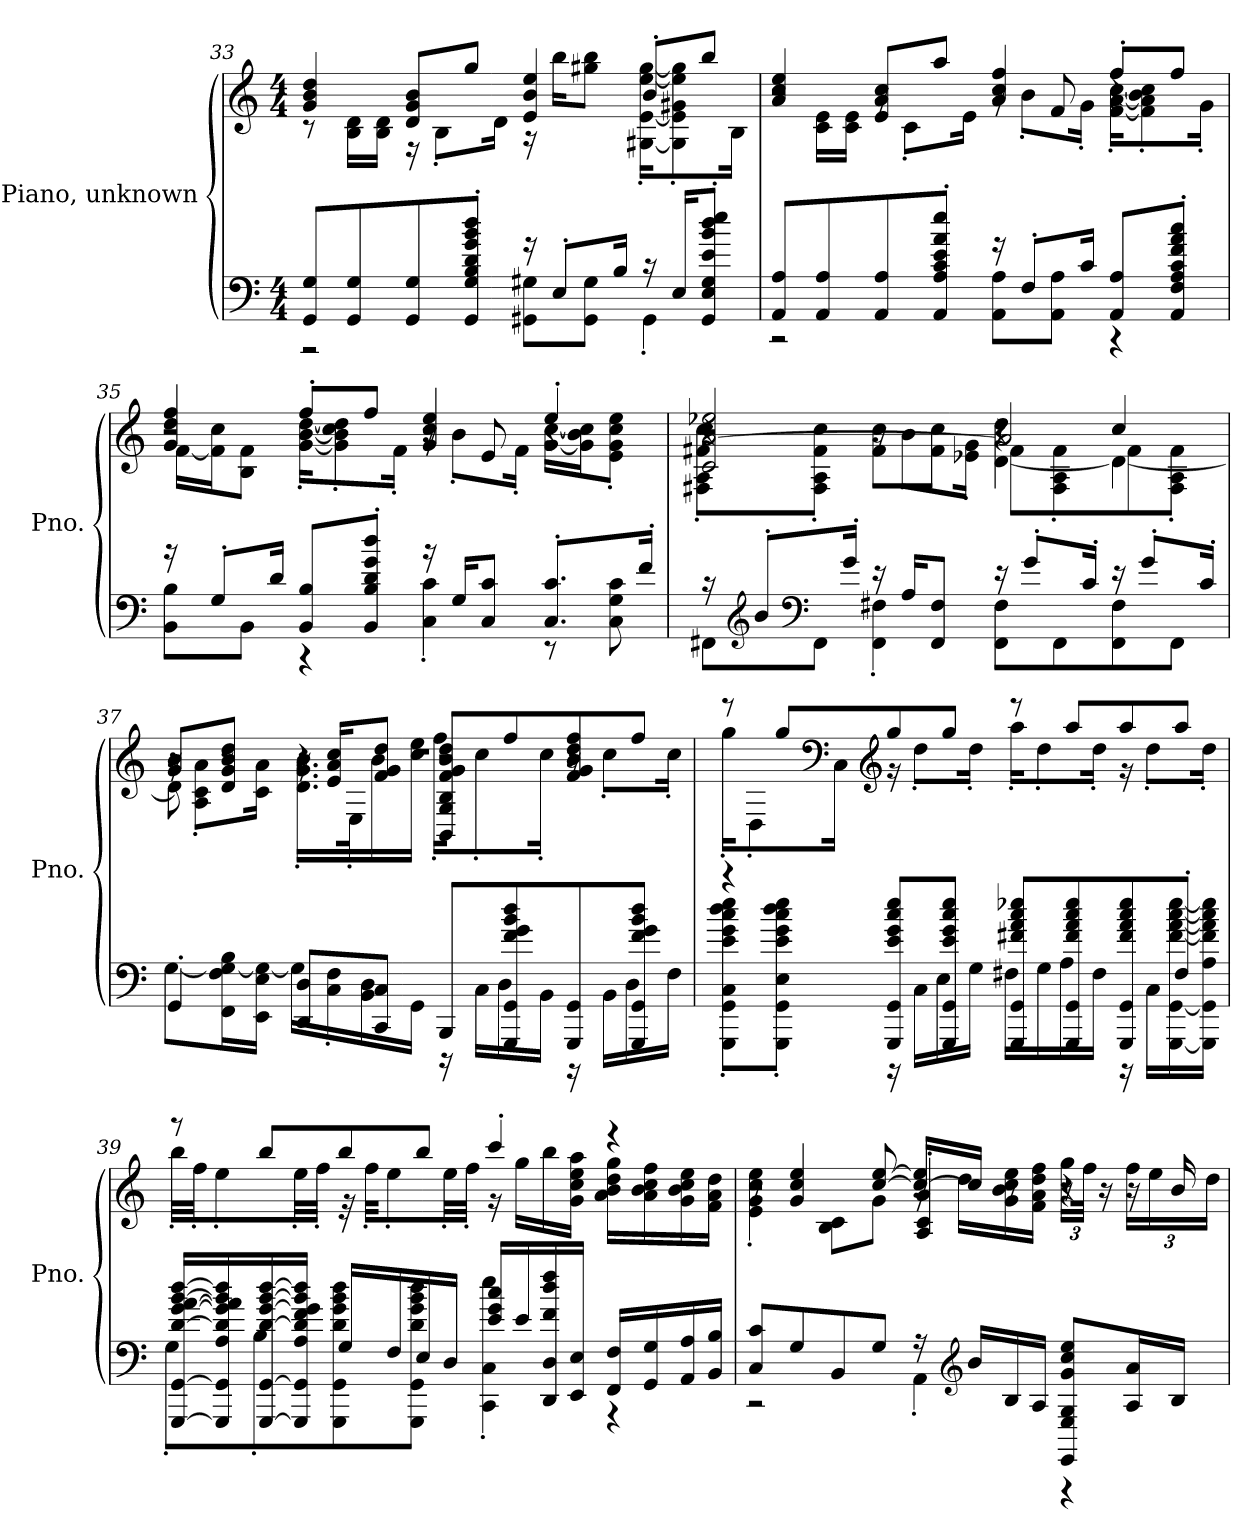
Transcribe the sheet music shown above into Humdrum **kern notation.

**kern	**kern
*part1	*part1
*staff2	*staff1
*I"Piano, unknown	*
*I'Pno.	*
!!LO:PB:g=z
*clefF4	*clefG2
*k[]	*k[]
*M4/4	*M4/4
=33	=33
*^	*^
8GG/ 8G/L	2r	4g/ 4b/ 4dd/	8r
8GG/ 8G/	.	.	16B\ 16d\LL
.	.	.	16B\ 16d\JJ
8GG/ 8G/	.	8d/ 8g/ 8b/L	16r
.	.	.	8B'\L
8GG/' 8G/' 8B/' 8d/' 8g/' 8b/' 8dd/'J	.	8gg/J	.
.	.	.	16d\Jk
16r	8GG#X\ 8G#X\L	4e/ 4b/ 4ee/	16r
8E'/L	.	.	16bb\KL
.	8GG#\ 8G#\J	.	8gg#X\ 8bb\J
16B/Jk	.	.	.
16r	4GG#'\	8b'/L	[16G#X\' [16e\' [16ee\' [16gg#\'KL
16E/KL	.	.	8G#\]' 8e\]' 8g#X\' 8ee\]' 8gg#\]'
8GG#/' 8E/' 8G#/' 8e/' 8b/' 8dd/' 8ee/'J	.	8bb/J	.
.	.	.	16B\Jk
=34	=34	=34	=34
*	*	*	*^
8AA/ 8A/L	2r	4a/ 4cc/ 4ee/	8r	2r
8AA/ 8A/	.	.	16c\ 16e\LL	.
.	.	.	16c\ 16e\JJ	.
8AA/ 8A/	.	8e/ 8a/ 8cc/L	16r	.
.	.	.	8c'\L	.
8AA/' 8A/' 8c/' 8e/' 8a/' 8ee/'J	.	8aa/J	.	.
.	.	.	16e\Jk	.
16r	8AA\ 8A\L	4a/ 4cc/ 4ff/	16r	8r
8F'/L	.	.	8b'\L	.
.	8AA\ 8A\J	.	.	8f/
16c/Jk	.	.	16g'\Jk	.
8AA/ 8A/L	4r	8ff'/L	[16f\' [16a\' [16cc\'KL	4r
.	.	.	8f\]' 8a\]' 8b\' 8cc\]'	.
8AA/' 8F/' 8A/' 8c/' 8f/' 8a/' 8cc/'J	.	8ff/J	.	.
.	.	.	16g'\Jk	.
!!LO:LB:g=z	!!	!!
=35	=35	=35	=35	=35
16r	8BB\ 8B\L	4g/ 4dd/ 4ff/	[16f\LL	2r
8G'/L	.	.	16f\] 16cc\J	.
.	8BB\J	.	8B\ 8f\J	.
16d/Jk	.	.	.	.
8BB/ 8B/L	4r	8ff'/L	[16g\' [16b\' [16dd\'KL	.
.	.	.	8g\]' 8b\]' 8cc\' 8dd\]'	.
8BB/' 8B/' 8d/' 8g/' 8dd/'J	.	8ff/J	.	.
.	.	.	16f'\Jk	.
16r	4C\' 4c\'	4g/ 4cc/ 4ee/	16r	8r
16G/KL	.	.	8b'\L	.
8C/ 8c/J	.	.	.	8e/
.	.	.	16f'\Jk	.
8.C/' 8.c/'L	8r	4ee'/	[16g\ [16cc\LL	4r
.	.	.	16g\] 16b\ 16cc\]J	.
.	8C\ 8G\ 8c\	.	8e\' 8g\' 8cc\' 8ee\'J	.
16f'/Jk	.	.	.	.
=36	=36	=36	=36	=36
*	*	*	*	*^
16r	8FF#X\L	2r	4r	2c/ [2a/ 2ee-X/	8F#X\' 8A\' 8f#X\' 8cc\'L
*clefG2	*	*	*	*	*
8b'/L	.	.	.	.	.
*clefF4	*	*	*	*	*
.	8FF#\J	.	.	.	8F#\' 8A\' 8f#\' 8cc\'J
16g'/Jk	.	.	.	.	.
16r	4FF#\' 4F#X\'	.	8f#\ 8cc\L	.	16r
16A/KL	.	.	.	.	8b'\L
8FF#/ 8F#/J	.	.	8f#\ 8cc\J	.	.
.	.	.	.	.	16e-X\' 16g\'Jk
16r	8FF#\ 8F#\L	4r	[4d\ 4dd\	2a/]	8f#\L
8g'/L	.	.	.	.	.
.	8FF#\	.	.	.	8F#\' 8A\' 8f#\'
16c'/Jk	.	.	.	.	.
16r	8FF#\ 8F#\	4cc/	4d\_	.	8f#\
8g'/L	.	.	.	.	.
.	8FF#\J	.	.	.	8F#\' 8A\' 8f#\'J
16c'/Jk	.	.	.	.	.
!!LO:LB:g=z	!!	!!	!!
=37	=37	=37	=37	=37	=37
4GG'/	[8G\L	1r	8d\]	8g/ 8b/L	16r
.	.	.	.	.	8A\' 8c\' 8a\'L
.	16FF\ 16F\ 16G\_ 16B\L	.	8r	8d/ 8g/ 8b/ 8dd/J	.
.	16EE\ 16E\ 16G\_JJ	.	.	.	16c\ 16a\Jk
8DD/ 8D/L	16G\LL]	.	4r	16r	16.d\' 16.g\' 16.b\'LL
.	16C\' 16F\'	.	.	16e/ 16a/ 16cc/KL	.
.	.	.	.	.	32E'\K
8CC/ 8C/J	16BB\ 16D\	.	.	8f/ 8g/ 8dd/J	16b\
.	16GG\JJ	.	.	.	16cc\ 16ee\JJ
8BBB/L	16r	.	2r	8BB/ 8G/ 8B/ 8f/ 8g/ 8b/ 8dd/L	16ff'\KL
.	16C\LL	.	.	.	8cc'\
8GGG/ 8GG/ 8f/ 8g/ 8b/ 8dd/	16D\	.	.	8ff/	.
.	16BB\JJ	.	.	.	16cc'\Jk
8GGG/ 8GG/	16r	.	.	8f/ 8g/ 8b/ 8dd/ 8ff/	16r
.	16BB\LL	.	.	.	8cc'\L
8GGG/ 8GG/ 8f/ 8g/ 8b/ 8dd/J	16D\	.	.	8ff/J	.
.	16F\JJ	.	.	.	16cc'\Jk
*	*	*	*v	*v	*v
=38	=38	=38	=38
4r	8GGG\' 8GG\' 8C\' 8e\' 8g\' 8cc\' 8dd\' 8ee\'L	8r	16gg'\KL
.	.	.	8D'\
.	8GGG\' 8GG\' 8E\' 8e\' 8g\' 8cc\' 8dd\' 8ee\'J	8gg/L	.
*	*	*clefF4	*
.	.	.	16C\Jk
*	*	*clefG2	*
8GGG/ 8GG/ 8e/ 8g/ 8cc/ 8ee/L	16r	8gg/	16r
.	16C\LL	.	8dd'\L
8GGG/ 8GG/ 8e/ 8g/ 8cc/ 8ee/J	16E\	8gg/J	.
.	16G\JJ	.	16dd'\Jk
8GGG/ 8GG/ 8f#X/ 8a/ 8cc/ 8ee-X/L	16F#X\LL	8r	16aa'\KL
.	16G\	.	8dd'\
8GGG/ 8GG/ 8f#/ 8a/ 8cc/ 8ee-/	16A\	8aa/L	.
.	16F#\JJ	.	16dd'\Jk
8GGG/ 8GG/ 8f#/ 8a/ 8cc/ 8ee-/	16r	8aa/	16r
.	16C\LL	.	8dd'\L
8F#'/J	[16GGG\ [16GG\ [16f#\ [16a\ [16cc\ [16ee-\	8aa/J	.
.	16GGG\] 16GG\] 16A\ 16f#\] 16a\] 16cc\] 16ee-\]JJ	.	16dd'\Jk
!!LO:LB:g=z	!!
=39	=39	=39	=39
[16GGG/ [16GG/ [16d/ [16g/ [16a/ [16b/ [16dd/LL	8G'\L	8r	32bb'\LLL
.	.	.	32ff'\JJ
16GGG/] 16GG/] 16A/ 16d/] 16g/] 16a/] 16b/] 16dd/]	.	.	8ee'\
[16GGG/ [16GG/ [16d/ [16g/ [16b/ [16dd/	8B'\	8bb/L	.
16GGG/] 16GG/] 16A/ 16d/] 16f/ 16g/] 16b/] 16dd/]JJ	.	.	32ee'\LL
.	.	.	32ff'\JJJ
16G/LL	8GGG\ 8GG\ 8d\ 8g\ 8b\ 8dd\	8bb/	32r
.	.	.	32ff'\KKL
16F/	.	.	8ee'\
16E/	8GGG\ 8GG\ 8d\ 8g\ 8b\ 8dd\J	8bb/J	.
16D/JJ	.	.	32ee'\LL
.	.	.	32ff'\JJJ
16e/ 16g/ 16cc/LL	4CC\' 4C\' 4ee\'	4ccc'/	16r
16e/	.	.	16gg\LL
16DD/ 16D/ 16f/ 16dd/ 16ff/	.	.	16bb\
16EE/ 16E/JJ	.	.	16g\ 16cc\ 16ee\ 16aa\JJ
16FF/ 16F/LL	4r	4r	16a\ 16b\ 16dd\ 16gg\LL
16GG/ 16G/	.	.	16a\ 16b\ 16cc\ 16ff\
16AA/ 16A/	.	.	16g\ 16b\ 16cc\ 16ee\
16BB/ 16B/JJ	.	.	16f\ 16a\ 16dd\JJ
=40	=40	=40	=40
*	*	*	*^
8C/ 8c/L	2r	8r	4e\' 4g\' 4cc\' 4ee\'	2r
8G/	.	4g/ 4cc/ 4ee/	.	.
8BB/	.	.	8B\ 8c\L	.
8G/J	.	[8cc/ [8ee/	8g\J	.
16r	4AA'\	16cc/_ 16ee/]LL	16r	4A/' 4c/' 4a/'
*clefG2	*	*	*	*
16b/LL	.	16cc/JJ]	16dd\LL	.
16B/	.	8r	16g\ 16b\ 16cc\ 16ee\	.
16A/JJ	.	.	16f\ 16a\ 16dd\ 16ff\JJ	.
*	*	*	*Xbrackettup	*
8EE/ 8E/ 8G/ 8g/ 8cc/ 8ee/L	4r	8r	24gg\LL	4r
.	.	.	48ff\JJk	.
.	.	.	16r	.
16A/ 16a/L	.	16r	24ff\LL	.
.	.	.	24ee\	.
16B/JJ	.	16b/	.	.
.	.	.	24dd\JJ	.
*v	*v	*	*	*
*	*v	*v	*v
=	=
*-	*-
